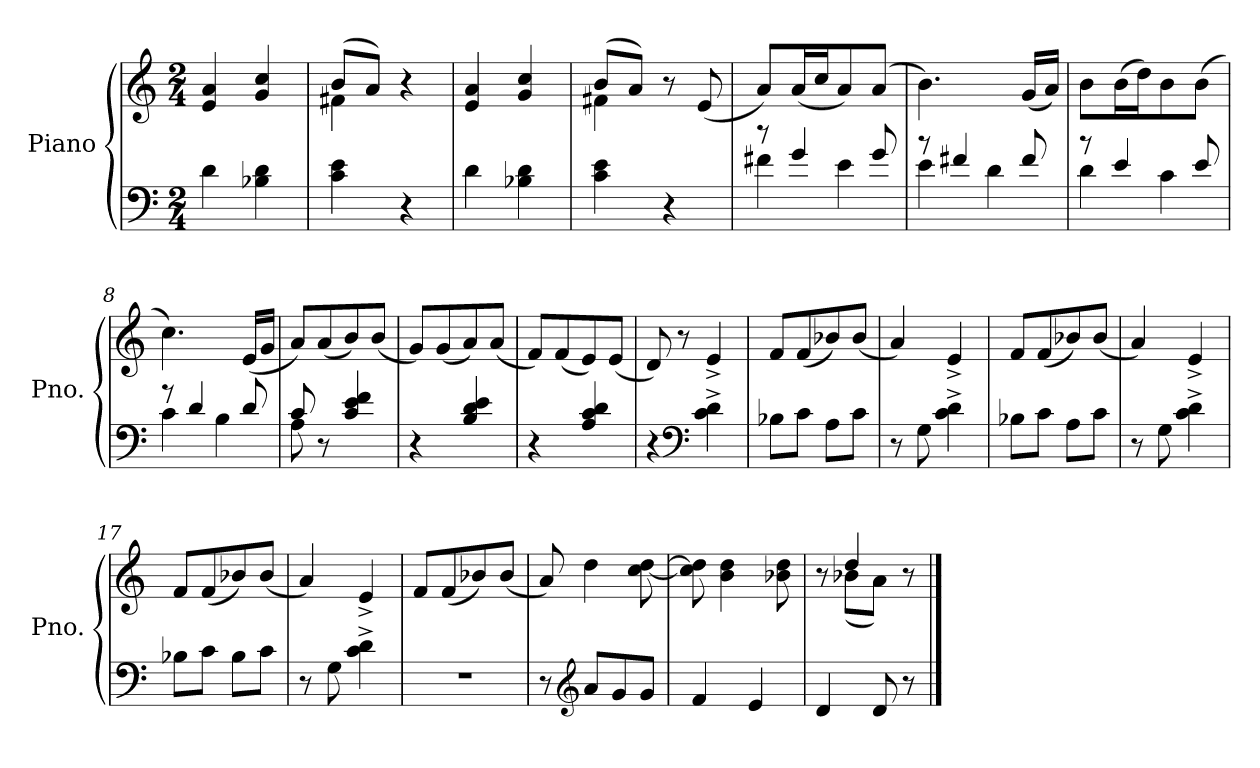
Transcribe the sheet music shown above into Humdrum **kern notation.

**kern	**kern
*part1	*part1
*staff2	*staff1
*I"Piano	*
*I'Pno.	*
*clefF4	*clefG2
*k[]	*k[]
*M2/4	*M2/4
=1	=1
4d\	4e/ 4a/
4B-X\ 4d\	4g/ 4cc/
=2	=2
*	*^
4c\ 4e\	(>8b/L	4f#X\
.	8a/J)	.
4r	4r	4ryy
*	*v	*v
=3	=3
4d\	4e/ 4a/
4B-X\ 4d\	4g/ 4cc/
=4	=4
*	*^
4c\ 4e\	(>8b/L	4f#X\
.	8a/J)	.
4r	8r	4ryy
.	(<8e/	.
*	*v	*v
=5	=5
*^	*
8r	4f#X\	8a/L)
4g/	.	(<16a/L
.	.	16cc/J
.	4e\	8a/)
8g/	.	(<8a/J
!!LO:LB:g=z
=6	=6	=6
8r	4e\	4.b\)
4f#X/	.	.
.	4d\	.
8f#/	.	(>16g/LL
.	.	16a/JJ)
=7	=7	=7
8r	4d\	8b\L
4e/	.	(>16b\L
.	.	16dd\J)
.	4c\	8b\
8e/	.	(>8b\J
=8	=8	=8
8r	4c\	4.cc\)
4d/	.	.
.	4B\	.
8d/	.	(<16e/LL
.	.	16g/JJ
=9	=9	=9
8c/	8A\	8a/L)
8r	8ryy	(<8a/
4c/ 4e/ 4f/	4ryy	8b/)
.	.	(<8b/J
*v	*v	*
=10	=10
4r	8g/L)
.	(<8g/
4B/ 4d/ 4e/	8a/)
.	(<8a/J
!!LO:LB:g=z
=11	=11
4r	8f/L)
.	(<8f/
4A/ 4c/ 4d/	8e/)
.	(<8e/J
=12	=12
4r	8d/)
.	8r
*clefF4	*
4c\^ 4d\^	4e^/
=13	=13
8B-X\L	8f/L
8c\J	(<8f/
8A\L	8b-X/)
8c\J	(<8b-/J
=14	=14
8r	4a/)
8G\	.
4c\^ 4d\^	4e^/
=15	=15
8B-X\L	8f/L
8c\J	(<8f/
8A\L	8b-X/)
8c\J	(<8b-/J
=16	=16
8r	4a/)
8G\	.
4c\^ 4d\^	4e^/
!!LO:LB:g=z
=17	=17
8B-X\L	8f/L
8c\J	(<8f/
8B-\L	8b-X/)
8c\J	(<8b-/J
=18	=18
8r	4a/)
8G\	.
4c\^ 4d\^	4e^/
=19	=19
2r	8f/L
.	(<8f/
.	8b-X/)
.	(<8b-/J
=20	=20
8r	8a/)
*clefG2	*
8a/L	4dd\
8g/	.
8g/J	[8cc\ [8dd\
=21	=21
4f/	8cc\] 8dd\]
.	4b\ 4dd\
4e/	.
.	8b-X\ 8dd\
=22	=22
*	*^
4d/	8r	8ryy
.	4dd/	(<8b-X\L
8d/	.	8a\J)
8r	8r	8ryy
*	*v	*v
==	==
*-	*-
